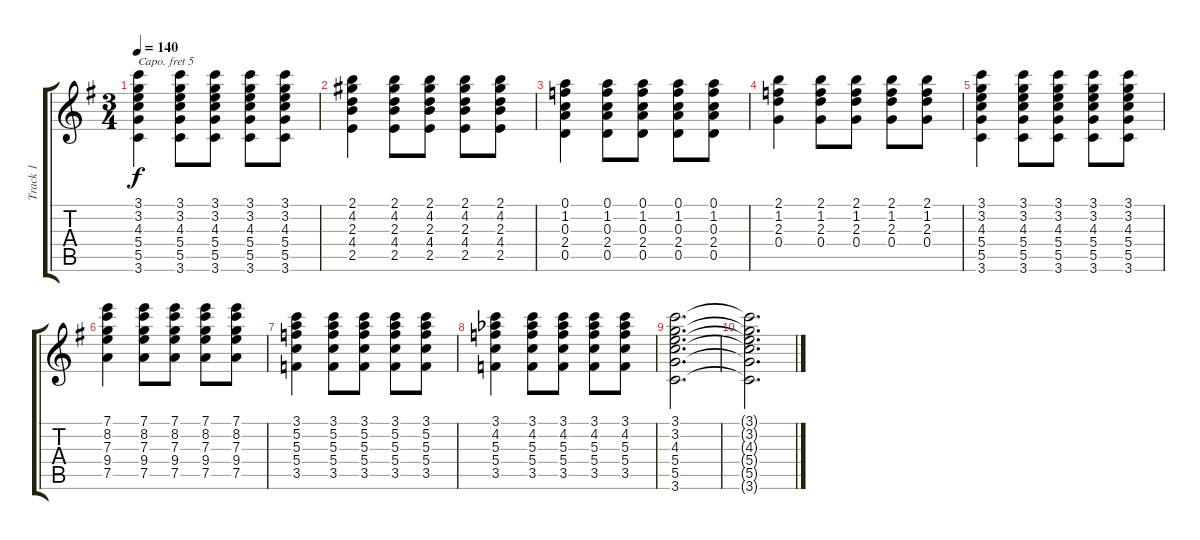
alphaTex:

\track ("Track 1" "Track 1") {instrument acousticguitarsteel}
\staff {score tabs}
\capo 5
\tuning (E4 B3 G3 D3 A2 E2) {hide}
\ts (3 4)
\tempo 140
\clef g2
\ks g
(3.1 3.2 4.3 5.4 5.5 3.6).4{dy f} (3.1 3.2 4.3 5.4 5.5 3.6).8 (3.1 3.2 4.3 5.4 5.5 3.6).8 (3.1 3.2 4.3 5.4 5.5 3.6).8 (3.1 3.2 4.3 5.4 5.5 3.6).8 |
(2.1 4.2 2.3 4.4 2.5).4 (2.1 4.2 2.3 4.4 2.5).8 (2.1 4.2 2.3 4.4 2.5).8 (2.1 4.2 2.3 4.4 2.5).8 (2.1 4.2 2.3 4.4 2.5).8 |
(0.1 1.2 0.3 2.4 0.5).4 (0.1 1.2 0.3 2.4 0.5).8 (0.1 1.2 0.3 2.4 0.5).8 (0.1 1.2 0.3 2.4 0.5).8 (0.1 1.2 0.3 2.4 0.5).8 |
(2.1 1.2 2.3 0.4).4 (2.1 1.2 2.3 0.4).8 (2.1 1.2 2.3 0.4).8 (2.1 1.2 2.3 0.4).8 (2.1 1.2 2.3 0.4).8 |
(3.1 3.2 4.3 5.4 5.5 3.6).4 (3.1 3.2 4.3 5.4 5.5 3.6).8 (3.1 3.2 4.3 5.4 5.5 3.6).8 (3.1 3.2 4.3 5.4 5.5 3.6).8 (3.1 3.2 4.3 5.4 5.5 3.6).8 |
(7.1 8.2 7.3 9.4 7.5).4 (7.1 8.2 7.3 9.4 7.5).8 (7.1 8.2 7.3 9.4 7.5).8 (7.1 8.2 7.3 9.4 7.5).8 (7.1 8.2 7.3 9.4 7.5).8 |
(3.1 5.2 5.3 5.4 3.5).4 (3.1 5.2 5.3 5.4 3.5).8 (3.1 5.2 5.3 5.4 3.5).8 (3.1 5.2 5.3 5.4 3.5).8 (3.1 5.2 5.3 5.4 3.5).8 |
(3.1 4.2{acc b} 5.3 5.4 3.5).4 (3.1 4.2{acc b} 5.3 5.4 3.5).8 (3.1 4.2{acc b} 5.3 5.4 3.5).8 (3.1 4.2{acc b} 5.3 5.4 3.5).8 (3.1 4.2{acc b} 5.3 5.4 3.5).8 |
(3.1 3.2 4.3 5.4 5.5 3.6).2{d} |
(3.1{t} 3.2{t} 4.3{t} 5.4{t} 5.5{t} 3.6{t}).2{d}
